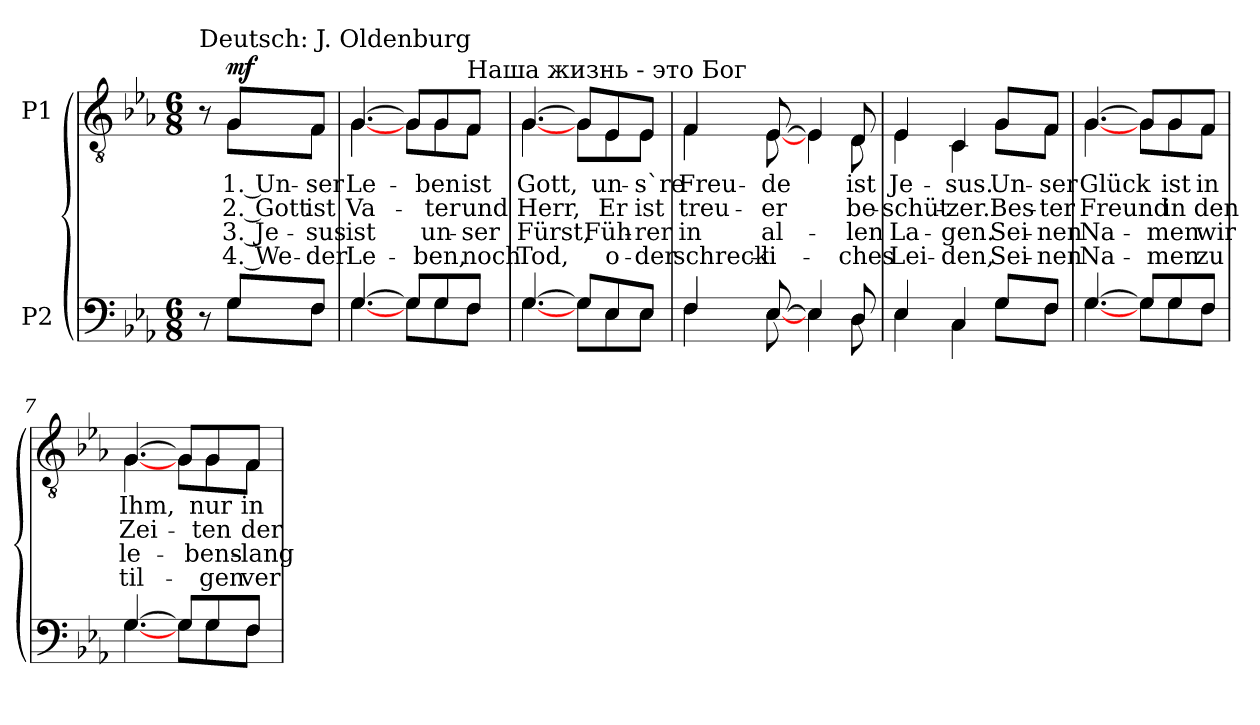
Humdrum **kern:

**kern	**kern	**text	**text	**text	**text	**dynam
*part2	*part1	*part1	*part1	*part1	*part1	*part1
*staff2	*staff1	*staff1	*staff1	*staff1	*staff1	*staff1
*I"P2	*I"P1	*	*	*	*	*
!!LO:PB:g=z
*clefF4	*clefGv2	*	*	*	*	*
*	*ITrd7c12	*	*	*	*	*
*k[b-e-a-]	*k[b-e-a-]	*	*	*	*	*
*E-:	*E-:	*	*	*	*	*
*M6/8	*M6/8	*	*	*	*	*
=1	=1	=1	=1	=1	=1	=1
*^	*^	*	*	*	*	*
!	!	!LO:TX:a:t=Deutsch&colon; J. Oldenburg	!	!	!	!	!	!
8r	8ryy	8r	8ryy	.	.	.	.	.
!	!	!	!	!LO:LY:b:color=#000000	!LO:LY:b:color=#000000	!LO:LY:b:color=#000000	!LO:LY:b:color=#000000	!
8Gi/L	8Gi\L	8GGi/L	8GGi\L	1. Un-	2. Gott	3. Je-	4. We-	mf
!	!	!	!	!LO:LY:b:color=#000000	!LO:LY:b:color=#000000	!LO:LY:b:color=#000000	!LO:LY:b:color=#000000	!
8Fi/J	8Fi\J	8FFi/J	8FFi\J	-ser	ist	-sus	-der	.
=2	=2	=2	=2	=2	=2	=2	=2	=2
!	!	!	!	!LO:LY:b:color=#000000	!LO:LY:b:color=#000000	!LO:LY:b:color=#000000	!LO:LY:b:color=#000000	!
[>4.Gi/	[<4.Gi\	[>4.GGi/	[<4.GGi\	Le-	Va-	ist	Le-	.
8Gi/L]	8Gi\L	8GGi/L]	8GGi\L	.	.	.	.	.
!	!	!	!	!LO:LY:b:color=#000000	!LO:LY:b:color=#000000	!LO:LY:b:color=#000000	!LO:LY:b:color=#000000	!
8Gi/	8Gi\	8GGi/	8GGi\	-ben	-ter	un-	-ben,	.
!	!	!LO:TX:a:t=Наша жизнь - это Бог	!	!	!	!	!	!
!	!	!	!	!LO:LY:b:color=#000000	!LO:LY:b:color=#000000	!LO:LY:b:color=#000000	!LO:LY:b:color=#000000	!
8Fi/J	8Fi\J	8FFi/J	8FFi\J	ist	und	-ser	noch	.
=3	=3	=3	=3	=3	=3	=3	=3	=3
!	!	!	!	!LO:LY:b:color=#000000	!LO:LY:b:color=#000000	!LO:LY:b:color=#000000	!LO:LY:b:color=#000000	!
[>4.Gi/	[<4.Gi\	[>4.GGi/	[<4.GGi\	Gott,	Herr,	Fürst,	Tod,	.
8Gi/L]	8Gi\L	8GGi/L]	8GGi\L	.	.	.	.	.
!	!	!	!	!LO:LY:b:color=#000000	!LO:LY:b:color=#000000	!LO:LY:b:color=#000000	!LO:LY:b:color=#000000	!
8E-i/	8E-i\	8EE-i/	8EE-i\	un-	Er	Füh-	o-	.
!	!	!	!	!LO:LY:b:color=#000000	!LO:LY:b:color=#000000	!LO:LY:b:color=#000000	!LO:LY:b:color=#000000	!
8E-i/J	8E-i\J	8EE-i/J	8EE-i\J	-s`re	ist	-rer	-der	.
=4	=4	=4	=4	=4	=4	=4	=4	=4
!	!	!	!	!LO:LY:b:color=#000000	!LO:LY:b:color=#000000	!LO:LY:b:color=#000000	!LO:LY:b:color=#000000	!
4Fi/	4Fi\	4FFi/	4FFi\	Freu-	treu-	in	schreck-	.
!	!	!	!	!LO:LY:b:color=#000000	!LO:LY:b:color=#000000	!LO:LY:b:color=#000000	!LO:LY:b:color=#000000	!
[>8E-i/	[<8E-i\	[>8EE-i/	[<8EE-i\	-de	-er	al-	-li-	.
4E-i/]	4E-i\	4EE-i/]	4EE-i\	.	.	.	.	.
!	!	!	!	!LO:LY:b:color=#000000	!LO:LY:b:color=#000000	!LO:LY:b:color=#000000	!LO:LY:b:color=#000000	!
8Di/	8Di\	8DDi/	8DDi\	ist	be-	-len	-ches	.
=5	=5	=5	=5	=5	=5	=5	=5	=5
!	!	!	!	!LO:LY:b:color=#000000	!LO:LY:b:color=#000000	!LO:LY:b:color=#000000	!LO:LY:b:color=#000000	!
4E-i/	4E-i\	4EE-i/	4EE-i\	Je-	-schüt-	La-	Lei-	.
!	!	!	!	!LO:LY:b:color=#000000	!LO:LY:b:color=#000000	!LO:LY:b:color=#000000	!LO:LY:b:color=#000000	!
4Ci/	4Ci\	4CCi/	4CCi\	-sus.	-zer.	-gen.	-den,	.
!	!	!	!	!LO:LY:b:color=#000000	!LO:LY:b:color=#000000	!LO:LY:b:color=#000000	!LO:LY:b:color=#000000	!
8Gi/L	8Gi\L	8GGi/L	8GGi\L	Un-	Bes-	Sei-	Sei-	.
!	!	!	!	!LO:LY:b:color=#000000	!LO:LY:b:color=#000000	!LO:LY:b:color=#000000	!LO:LY:b:color=#000000	!
8Fi/J	8Fi\J	8FFi/J	8FFi\J	-ser	-ter	-nen	-nen	.
!!LO:LB:g=z	!!
=6	=6	=6	=6	=6	=6	=6	=6	=6
!	!	!	!	!LO:LY:b:color=#000000	!LO:LY:b:color=#000000	!LO:LY:b:color=#000000	!LO:LY:b:color=#000000	!
[>4.Gi/	[<4.Gi\	[>4.GGi/	[<4.GGi\	Glück	Freund	Na-	Na-	.
8Gi/L]	8Gi\L	8GGi/L]	8GGi\L	.	.	.	.	.
!	!	!	!	!LO:LY:b:color=#000000	!LO:LY:b:color=#000000	!LO:LY:b:color=#000000	!LO:LY:b:color=#000000	!
8Gi/	8Gi\	8GGi/	8GGi\	ist	in	-men	-men	.
!	!	!	!	!LO:LY:b:color=#000000	!LO:LY:b:color=#000000	!LO:LY:b:color=#000000	!LO:LY:b:color=#000000	!
8Fi/J	8Fi\J	8FFi/J	8FFi\J	in	den	wir	zu	.
=7	=7	=7	=7	=7	=7	=7	=7	=7
!	!	!	!	!LO:LY:b:color=#000000	!LO:LY:b:color=#000000	!LO:LY:b:color=#000000	!LO:LY:b:color=#000000	!
[>4.Gi/	[<4.Gi\	[>4.GGi/	[<4.GGi\	Ihm,	Zei-	le-	til-	.
8Gi/L]	8Gi\L	8GGi/L]	8GGi\L	.	.	.	.	.
!	!	!	!	!LO:LY:b:color=#000000	!LO:LY:b:color=#000000	!LO:LY:b:color=#000000	!LO:LY:b:color=#000000	!
8Gi/	8Gi\	8GGi/	8GGi\	nur	-ten	-bens-	-gen	.
!	!	!	!	!LO:LY:b:color=#000000	!LO:LY:b:color=#000000	!LO:LY:b:color=#000000	!LO:LY:b:color=#000000	!
8Fi/J	8Fi\J	8FFi/J	8FFi\J	in	der	-lang	ver-	.
*v	*v	*	*	*	*	*	*	*
*	*v	*v	*	*	*	*	*
=	=	=	=	=	=	=
*-	*-	*-	*-	*-	*-	*-
